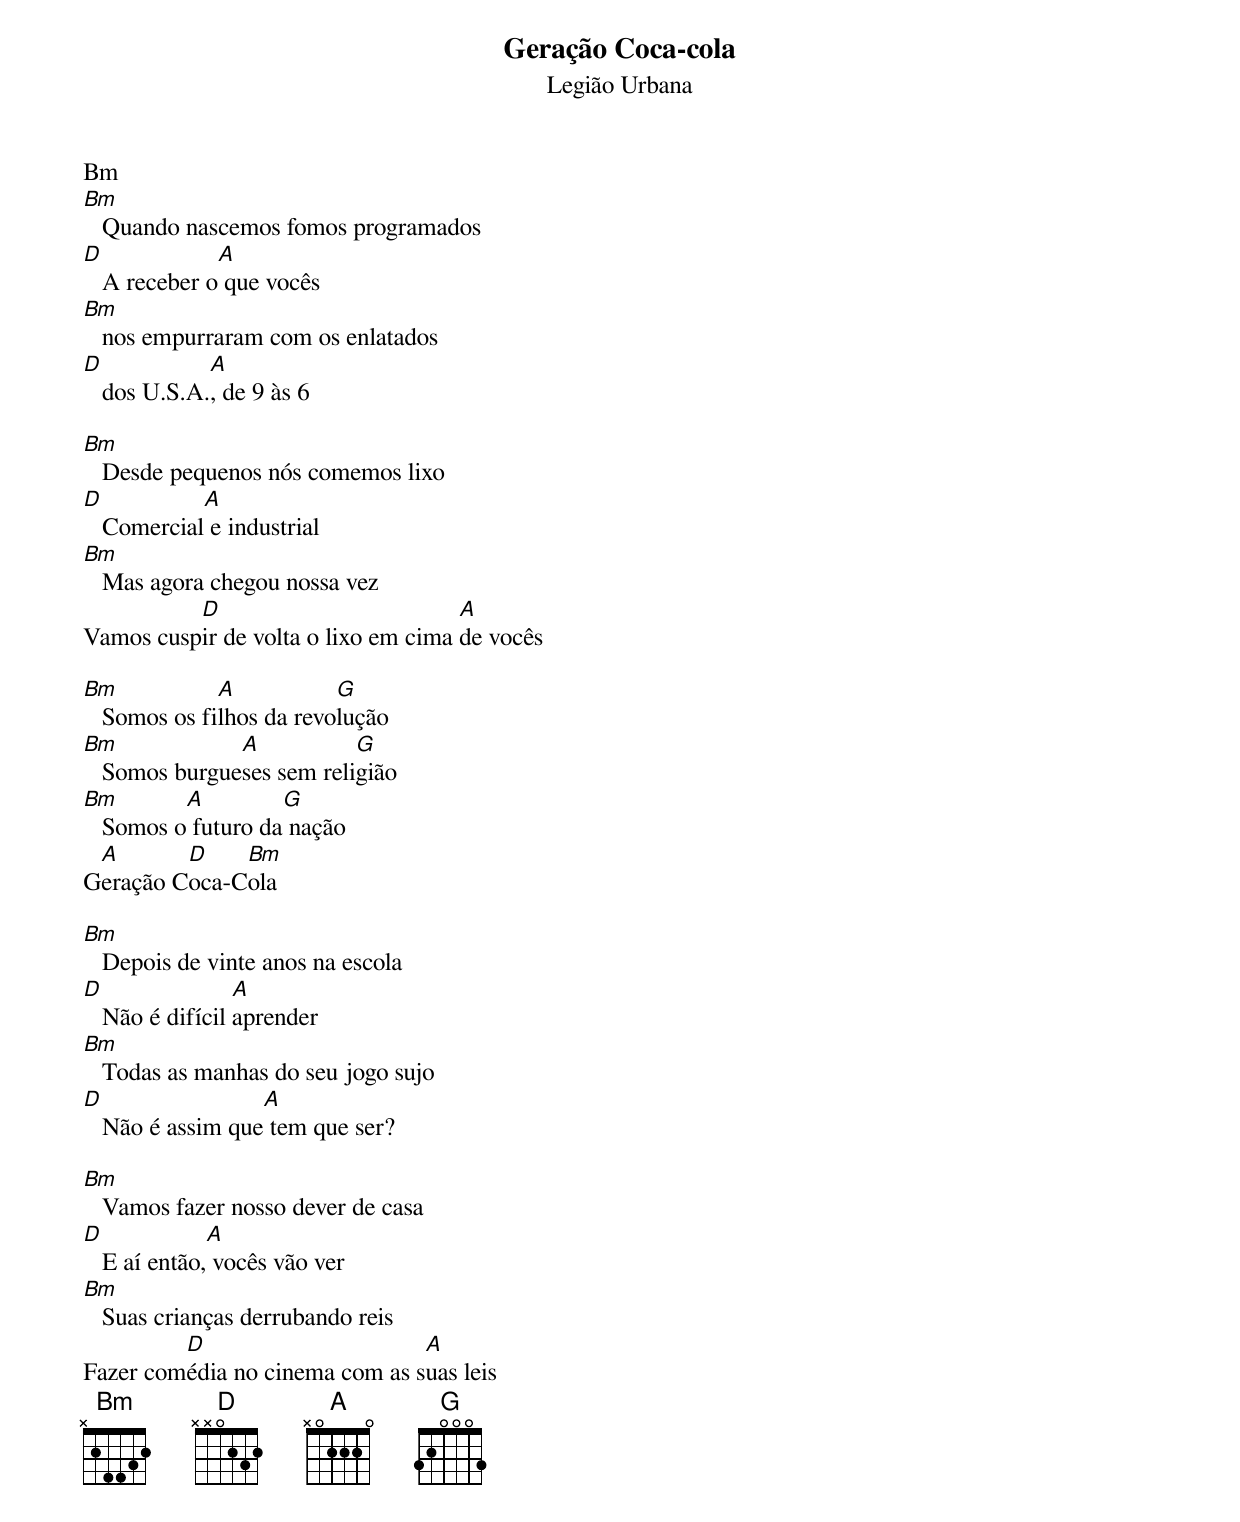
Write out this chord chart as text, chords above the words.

Geração Coca-cola
Legião Urbana

Bm
Bm
   Quando nascemos fomos programados
D             A
   A receber o que vocês
Bm
   nos empurraram com os enlatados
D            A
   dos U.S.A., de 9 às 6

Bm
   Desde pequenos nós comemos lixo
D           A
   Comercial e industrial
Bm
   Mas agora chegou nossa vez
          D                          A
Vamos cuspir de volta o lixo em cima de vocês

Bm            A           G
   Somos os filhos da revolução
Bm             A           G
   Somos burgueses sem religião
Bm        A         G
   Somos o futuro da nação
 A       D    Bm
Geração Coca-Cola

Bm
   Depois de vinte anos na escola
D                A
   Não é difícil aprender
Bm
   Todas as manhas do seu jogo sujo
D                 A
   Não é assim que tem que ser?

Bm
   Vamos fazer nosso dever de casa
D             A
   E aí então, vocês vão ver
Bm
   Suas crianças derrubando reis
         D                      A
Fazer comédia no cinema com as suas leis
